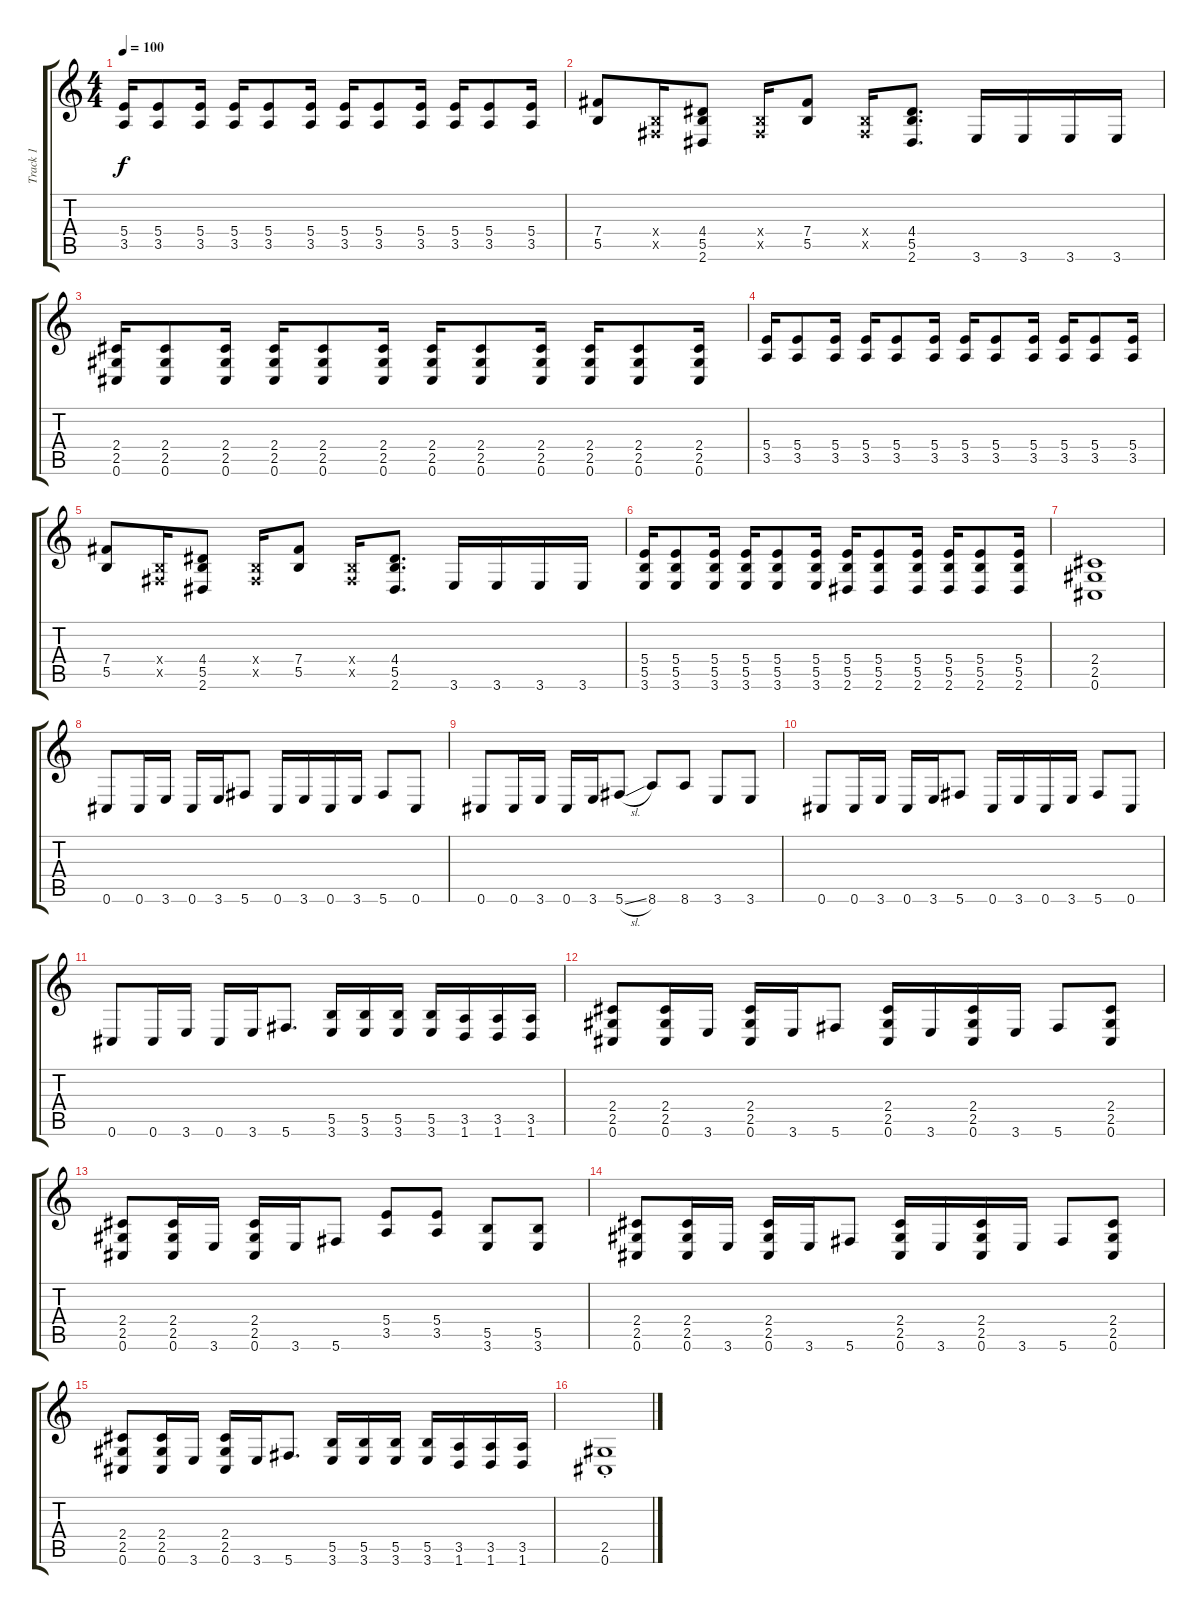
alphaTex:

\track ("Track 1" "Track 1") {instrument distortionguitar}
\staff {score tabs}
\tuning (Db4 Ab3 E3 B2 Gb2 Db2) {hide}
\ts (4 4)
\tempo 100
\clef g2
\ks c
(5.4 3.5).16{dy f} (5.4 3.5).8 (5.4 3.5).16 (5.4 3.5).16 (5.4 3.5).8 (5.4 3.5).16 (5.4 3.5).16 (5.4 3.5).8 (5.4 3.5).16 (5.4 3.5).16 (5.4 3.5).8 (5.4 3.5).16 |
(7.4 5.5).8 (0.4{x} 0.5{x}).16 (4.4 5.5 2.6).8 (0.4{x} 0.5{x}).16 (7.4 5.5).8 (0.4{x} 0.5{x}).16 (4.4 5.5 2.6).8{d} 3.6.16 3.6.16 3.6.16 3.6.16 |
(2.4 2.5 0.6).16 (2.4 2.5 0.6).8 (2.4 2.5 0.6).16 (2.4 2.5 0.6).16 (2.4 2.5 0.6).8 (2.4 2.5 0.6).16 (2.4 2.5 0.6).16 (2.4 2.5 0.6).8 (2.4 2.5 0.6).16 (2.4 2.5 0.6).16 (2.4 2.5 0.6).8 (2.4 2.5 0.6).16 |
(5.4 3.5).16 (5.4 3.5).8 (5.4 3.5).16 (5.4 3.5).16 (5.4 3.5).8 (5.4 3.5).16 (5.4 3.5).16 (5.4 3.5).8 (5.4 3.5).16 (5.4 3.5).16 (5.4 3.5).8 (5.4 3.5).16 |
(7.4 5.5).8 (0.4{x} 0.5{x}).16 (4.4 5.5 2.6).8 (0.4{x} 0.5{x}).16 (7.4 5.5).8 (0.4{x} 0.5{x}).16 (4.4 5.5 2.6).8{d} 3.6.16 3.6.16 3.6.16 3.6.16 |
(5.4 5.5 3.6).16 (5.4 5.5 3.6).8 (5.4 5.5 3.6).16 (5.4 5.5 3.6).16 (5.4 5.5 3.6).8 (5.4 5.5 3.6).16 (5.4 5.5 2.6).16 (5.4 5.5 2.6).8 (5.4 5.5 2.6).16 (5.4 5.5 2.6).16 (5.4 5.5 2.6).8 (5.4 5.5 2.6).16 |
(2.4 2.5 0.6).1 |
0.6.8 0.6.16 3.6.16 0.6.16 3.6.16 5.6.8 0.6.16 3.6.16 0.6.16 3.6.16 5.6.8 0.6.8 |
0.6.8 0.6.16 3.6.16 0.6.16 3.6.16 5.6{sl}.8 8.6.8 8.6.8 3.6.8 3.6.8 |
0.6.8 0.6.16 3.6.16 0.6.16 3.6.16 5.6.8 0.6.16 3.6.16 0.6.16 3.6.16 5.6.8 0.6.8 |
0.6.8 0.6.16 3.6.16 0.6.16 3.6.16 5.6.8{d} (5.5 3.6).16 (5.5 3.6).16 (5.5 3.6).16 (5.5 3.6).16 (3.5 1.6).16 (3.5 1.6).16 (3.5 1.6).16 |
(2.4 2.5 0.6).8 (2.4 2.5 0.6).16 3.6.16 (2.4 2.5 0.6).16 3.6.16 5.6.8 (2.4 2.5 0.6).16 3.6.16 (2.4 2.5 0.6).16 3.6.16 5.6.8 (2.4 2.5 0.6).8 |
(2.4 2.5 0.6).8 (2.4 2.5 0.6).16 3.6.16 (2.4 2.5 0.6).16 3.6.16 5.6.8 (5.4 3.5).8 (5.4 3.5).8 (5.5 3.6).8 (5.5 3.6).8 |
(2.4 2.5 0.6).8 (2.4 2.5 0.6).16 3.6.16 (2.4 2.5 0.6).16 3.6.16 5.6.8 (2.4 2.5 0.6).16 3.6.16 (2.4 2.5 0.6).16 3.6.16 5.6.8 (2.4 2.5 0.6).8 |
(2.4 2.5 0.6).8 (2.4 2.5 0.6).16 3.6.16 (2.4 2.5 0.6).16 3.6.16 5.6.8{d} (5.5 3.6).16 (5.5 3.6).16 (5.5 3.6).16 (5.5 3.6).16 (3.5 1.6).16 (3.5 1.6).16 (3.5 1.6).16 |
(2.5 0.6{st}).1
